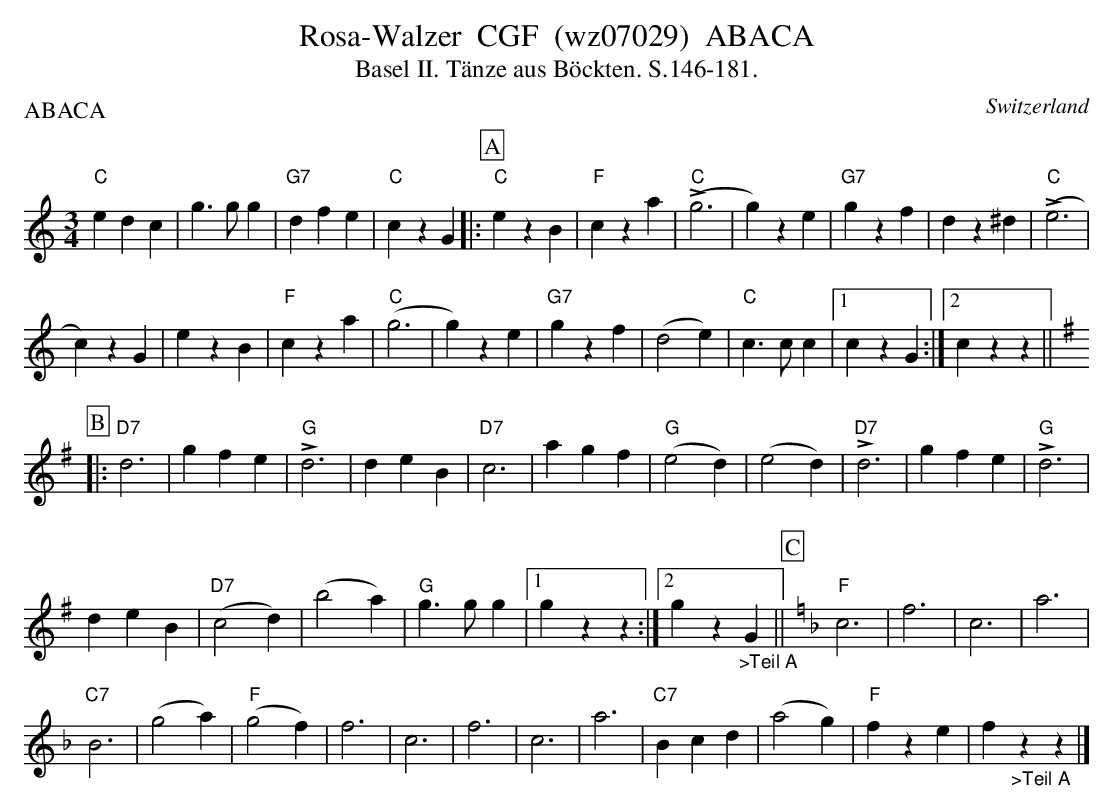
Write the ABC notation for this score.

X:1
T:Rosa-Walzer  CGF  (wz07029)  ABACA
T: Basel II. Tänze aus Böckten. S.146-181.
P:ABACA
M:3/4
L:1/4
O:Switzerland
K:C major
"C"edc | g>g g | "G7"dfe |  "C"czG |: [P:A] "C"ezB | "F"cza | (!>!"C"g3 | g)ze | "G7"gzf | dz^d | (!>!"C"e3 |
c)zG | ezB | "F"cza | ("C"g3 | g)ze | "G7"gzf | (d2e) | "C"c>cc |1 czG :|2 czz || [K:G]
[P:B] |: "D7"d3 | gfe | !>!"G"d3 | deB | "D7"c3 | agf | ("G"e2d) | (e2d) | !>!"D7"d3 | gfe | !>!"G"d3 |
deB | ("D7"c2d) | (b2a) | "G"g>gg |1 gzz :|2 gz"_>Teil A"G || [P:C] [K:F] "F"c3 | f3 | c3 | a3 |
"C7"B3 | (g2a) | ("F"g2f) | f3 | c3 | f3 | c3 | a3 | "C7"Bcd | (a2g) | "F"fze | f "_>Teil A"zz |]
W:
